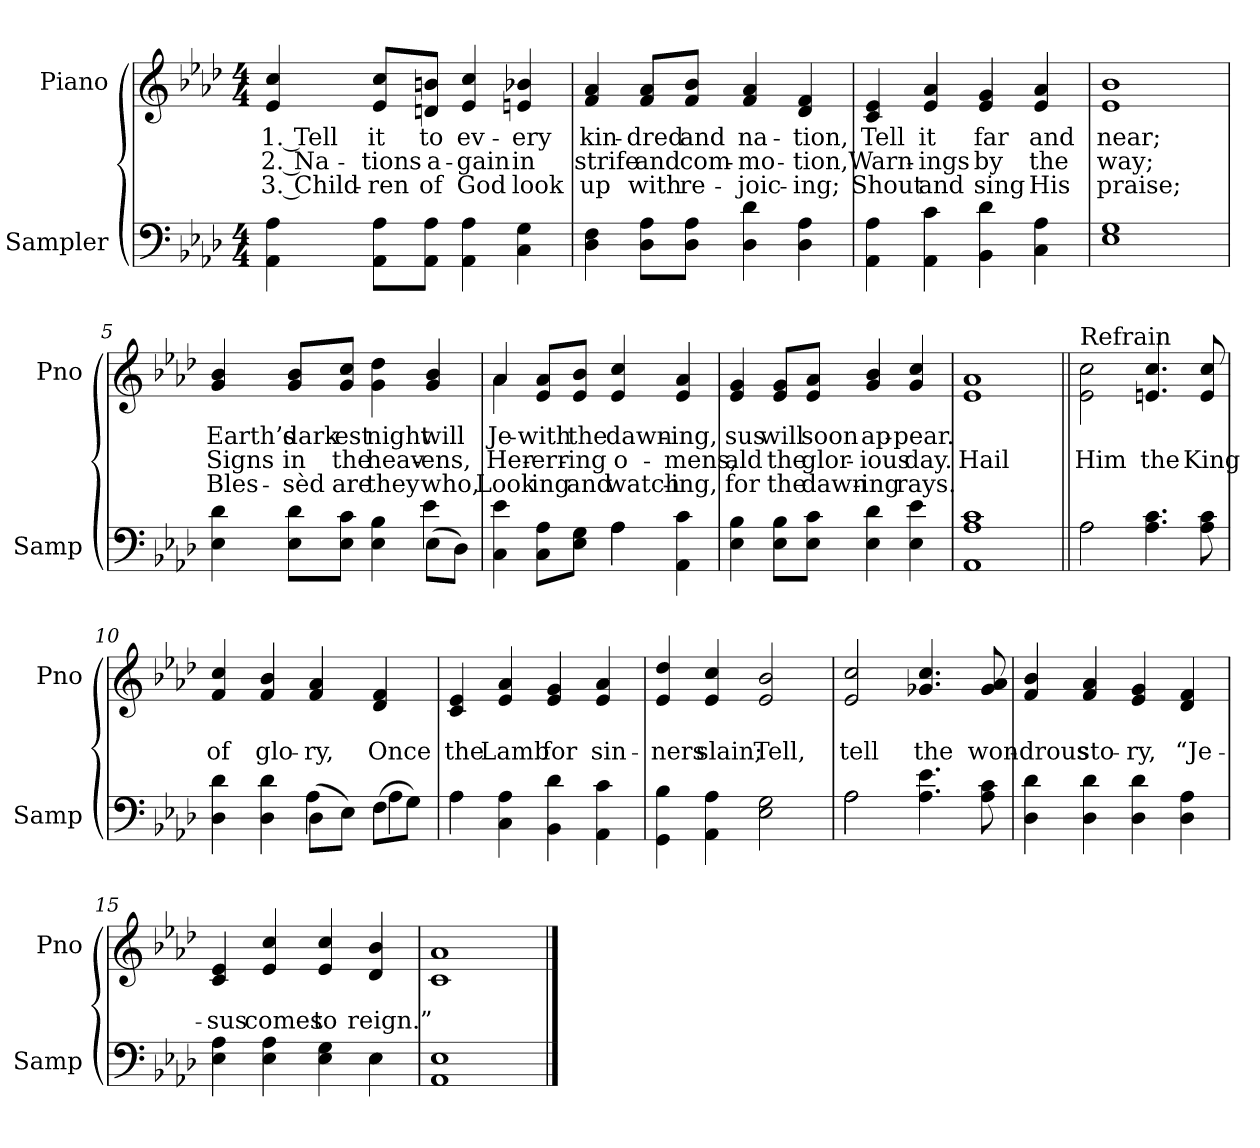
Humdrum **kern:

**kern	**kern	**text	**text	**text
*part2	*part1	*part1	*part1	*part1
*staff2	*staff1	*staff1	*staff1	*staff1
*I"Sampler	*I"Piano	*	*	*
*I'Samp	*I'Pno	*	*	*
*clefF4	*clefG2	*	*	*
*k[b-e-a-d-]	*k[b-e-a-d-]	*	*	*
*A-:	*A-:	*	*	*
*M4/4	*M4/4	*	*	*
=1	=1	=1	=1	=1
4AA- 4A-	4e- 4cc	1. Tell	2. Na-	3. Child-
8AA-\ 8A-\L	8e-/ 8cc/L	it	-tions	-ren
8AA-\ 8A-\J	8dn/ 8bn/J	to	a-	of
4AA- 4A-	4e- 4cc	ev-	-gain	God
4C 4G	4en 4b-X	-ery	in	look
=2	=2	=2	=2	=2
4D- 4F	4f 4a-	kin-	strife	up
8D-\ 8A-\L	8f/ 8a-/L	-dred	and	with
8D-\ 8A-\J	8f/ 8b-/J	and	com-	re-
4D- 4d-	4f 4a-	na-	-mo-	-joic-
4D- 4A-	4d- 4f	-tion,	-tion,	-ing;
=3	=3	=3	=3	=3
4AA- 4A-	4c 4e-	Tell	Warn-	Shout
4AA- 4c	4e- 4a-	it	-ings	and
4BB- 4d-	4e- 4g	far	by	sing
4C 4A-	4e- 4a-	and	the	His
=4	=4	=4	=4	=4
1E- 1G	1e- 1b-	near;	way;	praise;
=5	=5	=5	=5	=5
*^	*	*	*	*
4E- 4d-	2.ryy	4g 4b-	Earth’s	Signs	Bles-
8E-\ 8d-\L	.	8g/ 8b-/L	dark-	in	-sèd
8E-\ 8c\J	.	8g/ 8cc/J	-est	the	are
4E- 4B-	.	4g 4dd-	night	heav-	they
(8E-\L	4e-	4g 4b-	will	-ens,	who,
8D-\J)	.	.	.	.	.
=6	=6	=6	=6	=6	=6
*	*	*^	*	*	*
4C 4e-	2ryy	4a-/	4a-	Je-	Her-	Look
8C\ 8A-\L	.	8e-/ 8a-/L	2.ryy	with	-err-	-ing
8E-\ 8G\J	.	8e-/ 8b-/J	.	the	-ing	and
4A-\	4A-	4e- 4cc	.	dawn-	o-	watch-
4AA- 4c	4ryy	4e- 4a-	.	-ing,	-mens,	-ing,
*v	*v	*	*	*	*	*
*	*v	*v	*	*	*
=7	=7	=7	=7	=7
4E- 4B-	4e- 4g	-sus	-ald	for
8E-\ 8B-\L	8e-/ 8g/L	will	the	the
8E-\ 8c\J	8e-/ 8a-/J	soon	glor-	dawn-
4E- 4d-	4g 4b-	ap-	-ious	-ing
4E- 4e-	4g 4cc	-pear.	day.	rays.
=8	=8	=8	=8	=8
1AA- 1A- 1c	1e- 1a-	.	Hail	.
=9||	=9||	=9||	=9||	=9||
*^	*	*	*	*
!	!	!LO:TX:t=Refrain	!	!	!
2A-\	2A-	2e-\ 2cc\	.	Him	.
4.A- 4.c	2ryy	4.en 4.cc	.	the	.
8A- 8c	.	8e 8cc	.	King	.
=10	=10	=10	=10	=10	=10
4D- 4d-	2ryy	4f 4cc	.	of	.
4D- 4d-	.	4f 4b-	.	glo-	.
(8D-\L	4A-	4f 4a-	.	-ry,	.
8E-\J)	.	.	.	.	.
(8F\L	4A-	4d- 4f	.	Once	.
8G\J)	.	.	.	.	.
=11	=11	=11	=11	=11	=11
4A-\	4A-	4c 4e-	.	the	.
4C 4A-	2.ryy	4e- 4a-	.	Lamb	.
4BB- 4d-	.	4e- 4g	.	for	.
4AA- 4c	.	4e- 4a-	.	sin-	.
*v	*v	*	*	*	*
=12	=12	=12	=12	=12
4GG 4B-	4e- 4dd-	.	-ners	.
4AA- 4A-	4e- 4cc	.	slain;	.
2E- 2G	2e- 2b-	.	Tell,	.
=13	=13	=13	=13	=13
*^	*	*	*	*
2A-\	2A-	2e- 2cc	.	tell	.
4.A- 4.e-	2ryy	4.g-X 4.cc	.	the	.
8A- 8c	.	8g- 8a-	.	won-	.
*v	*v	*	*	*	*
=14	=14	=14	=14	=14
4D- 4d-	4f 4b-	.	-drous	.
4D- 4d-	4f 4a-	.	sto-	.
4D- 4d-	4e- 4g	.	-ry,	.
4D- 4A-	4d- 4f	.	“Je-	.
=15	=15	=15	=15	=15
*^	*	*	*	*
4E- 4A-	2.ryy	4c 4e-	.	-sus	.
4E- 4A-	.	4e- 4cc	.	comes	.
4E- 4G	.	4e- 4cc	.	to	.
4E-\	4E-	4d- 4b-	.	reign.”	.
*v	*v	*	*	*	*
=16	=16	=16	=16	=16
1AA-/ 1E-/	1c 1a-	.	.	.
==	==	==	==	==
*-	*-	*-	*-	*-
